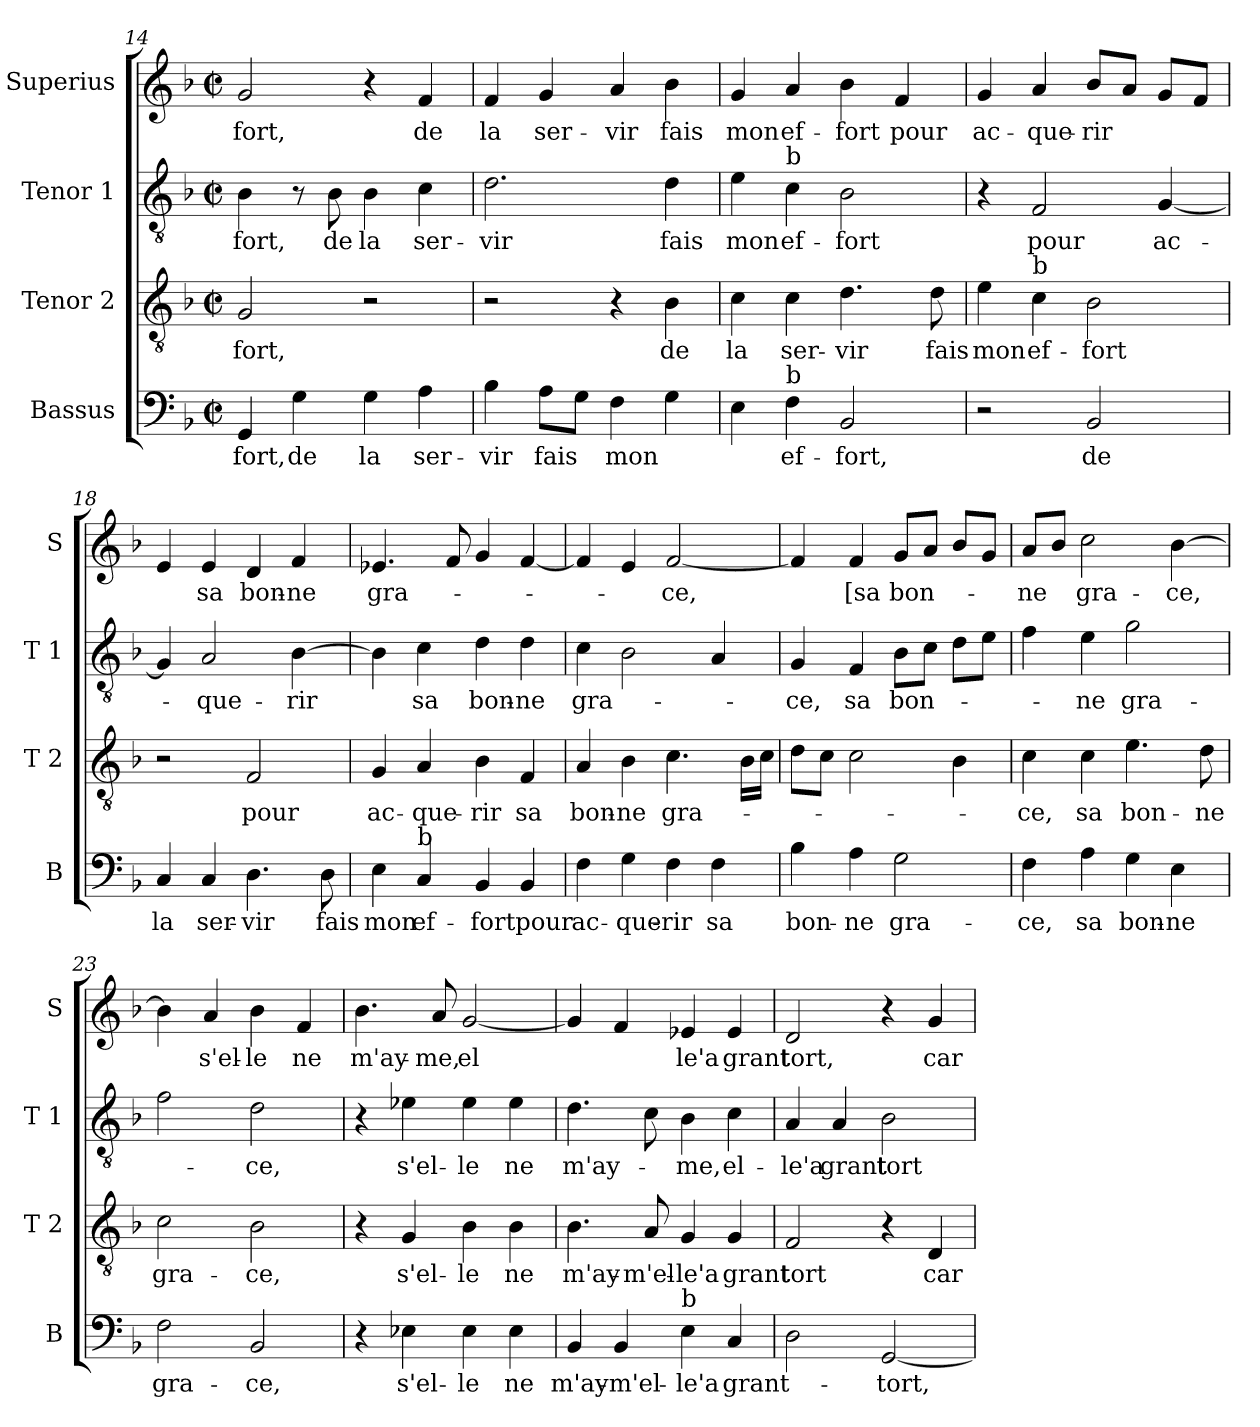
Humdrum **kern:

**kern	**text	**kern	**text	**kern	**text	**kern	**text
*part4	*part4	*part3	*part3	*part2	*part2	*part1	*part1
*staff4	*staff4	*staff3	*staff3	*staff2	*staff2	*staff1	*staff1
*I"Bassus	*	*I"Tenor 2	*	*I"Tenor 1	*	*I"Superius	*
*I'B	*	*I'T 2	*	*I'T 1	*	*I'S	*
*clefF4	*	*clefGv2	*	*clefGv2	*	*clefG2	*
*k[b-]	*	*k[b-]	*	*k[b-]	*	*k[b-]	*
*F:	*	*F:	*	*F:	*	*F:	*
*M2/2	*	*M2/2	*	*M2/2	*	*M2/2	*
*met(c|)	*	*met(c|)	*	*met(c|)	*	*met(c|)	*
=14	=14	=14	=14	=14	=14	=14	=14
4GG/	-fort,	2G/	-fort,	4B-\	-fort,	2g/	-fort,
4G\	de	.	.	8r	.	.	.
.	.	.	.	8B-\	de	.	.
4G\	la	2r	.	4B-\	la	4r	.
4A\	ser-	.	.	4c\	ser-	4f/	de
!!LO:PB:g=z
=15	=15	=15	=15	=15	=15	=15	=15
4B-\	-vir	2r	.	2.d\	-vir	4f/	la
8A\L	fais	.	.	.	.	4g/	ser-
8G\J	.	.	.	.	.	.	.
4F\	mon	4r	.	.	.	4a/	-vir
4G\	.	4B-\	de	4d\	fais	4b-\	fais
=16	=16	=16	=16	=16	=16	=16	=16
4E\	.	4c\	la	4e\	mon	4g/	mon
!	!	!	!	!LO:TX:a:t=b	!	!	!
!LO:TX:a:t=b	!	!	!	!	!	!	!
4F\	ef-	4c\	ser-	4c\	ef-	4a/	ef-
2BB-/	-fort,	4.d\	-vir	2B-\	-fort	4b-\	-fort
.	.	.	.	.	.	4f/	pour
.	.	8d\	fais	.	.	.	.
=17	=17	=17	=17	=17	=17	=17	=17
2r	.	4e\	mon	4r	.	4g/	ac-
!	!	!LO:TX:a:t=b	!	!	!	!	!
.	.	4c\	ef-	2F/	pour	4a/	-que-
2BB-/	de	2B-\	-fort	.	.	8b-/L	-rir
.	.	.	.	.	.	8a/J	.
.	.	.	.	[4G/	ac-	8g/L	.
.	.	.	.	.	.	8f/J	.
=18	=18	=18	=18	=18	=18	=18	=18
4C/	la	2r	.	4G/]	.	4e/	.
4C/	ser-	.	.	2A/	-que-	4e/	sa
4.D\	-vir	2F/	pour	.	.	4d/	bon-
.	.	.	.	[4B-\	-rir	4f/	-ne
8D\	fais	.	.	.	.	.	.
=19	=19	=19	=19	=19	=19	=19	=19
4E\	mon	4G/	ac-	4B-\]	.	4.e-X/	gra-
!LO:TX:a:t=b	!	!	!	!	!	!	!
4C/	ef-	4A/	-que-	4c\	sa	.	.
.	.	.	.	.	.	8f/	.
4BB-/	-fort	4B-\	-rir	4d\	bon-	4g/	.
4BB-/	pour	4F/	sa	4d\	-ne	[4f/	.
!!LO:LB:g=z
=20	=20	=20	=20	=20	=20	=20	=20
4F\	ac-	4A/	bon-	4c\	gra-	4f/]	.
4G\	-que-	4B-\	-ne	2B-\	.	4e/	.
4F\	-rir	4.c\	gra-	.	.	[2f/	-ce,
4F\	sa	.	.	4A/	.	.	.
.	.	16B-\LL	.	.	.	.	.
.	.	16c\JJ	.	.	.	.	.
=21	=21	=21	=21	=21	=21	=21	=21
4B-\	bon-	8d\L	.	4G/	-ce,	4f/]	.
.	.	8c\J	.	.	.	.	.
4A\	-ne	2c\	.	4F/	sa	4f/	[sa
2G\	gra-	.	.	8B-\L	bon-	8g/L	bon-
.	.	.	.	8c\J	.	8a/J	.
.	.	4B-\	.	8d\L	.	8b-/L	.
.	.	.	.	8e\J	.	8g/J	.
=22	=22	=22	=22	=22	=22	=22	=22
4F\	-ce,	4c\	-ce,	4f\	.	8a/L	-ne
.	.	.	.	.	.	8b-/J	.
4A\	sa	4c\	sa	4e\	-ne	2cc\	gra-
4G\	bon-	4.e\	bon-	2g\	gra-	.	.
4E\	-ne	.	.	.	.	[4b-\	-ce,
.	.	8d\	-ne	.	.	.	.
=23	=23	=23	=23	=23	=23	=23	=23
2F\	gra-	2c\	gra-	2f\	.	4b-\]	.
.	.	.	.	.	.	4a/	s'el-
2BB-/	-ce,	2B-\	-ce,	2d\	-ce,	4b-\	-le
.	.	.	.	.	.	4f/	ne
=24	=24	=24	=24	=24	=24	=24	=24
4r	.	4r	.	4r	.	4.b-\	m'ay-
4E-X\	s'el-	4G/	s'el-	4e-X\	s'el-	.	.
.	.	.	.	.	.	8a/	-me,
4E-\	-le	4B-\	-le	4e-\	-le	[2g/	el
4E-\	ne	4B-\	ne	4e-\	ne	.	.
!!LO:LB:g=z
=25	=25	=25	=25	=25	=25	=25	=25
4BB-/	m'ay-	4.B-\	m'ay-	4.d\	m'ay-	4g/]	.
4BB-/	-m'el-	.	.	.	.	4f/	.
.	.	8A/	-m'el-	8c\	.	.	.
!LO:TX:a:t=b	!	!	!	!	!	!	!
4E\	-le'a	4G/	-le'a	4B-\	-me,	4e-X/	le'a
4C/	grant-	4G/	grant	4c\	el-	4e-/	grant
=26	=26	=26	=26	=26	=26	=26	=26
2D\	.	2F/	tort	4A/	-le'a	2d/	tort,
.	.	.	.	4A/	grant	.	.
[2GG/	-tort,	4r	.	2B-\	tort	4r	.
.	.	4D/	car	.	.	4g/	car
=	=	=	=	=	=	=	=
*-	*-	*-	*-	*-	*-	*-	*-
